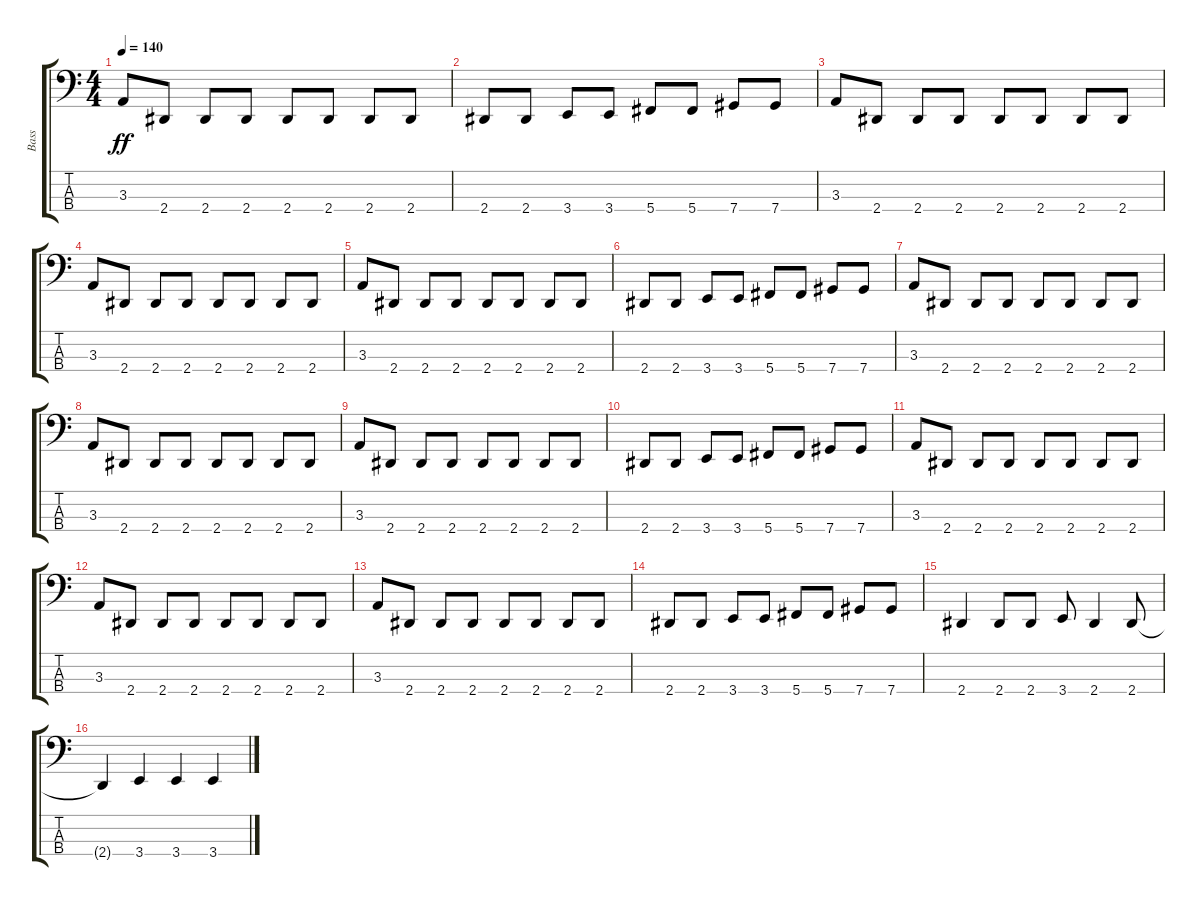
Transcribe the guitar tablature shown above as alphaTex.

\track ("Bass" "Bass") {instrument electricbasspick}
\staff {score tabs}
\tuning (E2 B1 Gb1 Db1) {hide}
\ts (4 4)
\tempo 140
\clef f4
\ks c
3.3.8{dy ff} 2.4.8 2.4.8 2.4.8 2.4.8 2.4.8 2.4.8 2.4.8 |
2.4.8 2.4.8 3.4.8 3.4.8 5.4.8 5.4.8 7.4.8 7.4.8 |
3.3.8 2.4.8 2.4.8 2.4.8 2.4.8 2.4.8 2.4.8 2.4.8 |
3.3.8 2.4.8 2.4.8 2.4.8 2.4.8 2.4.8 2.4.8 2.4.8 |
3.3.8 2.4.8 2.4.8 2.4.8 2.4.8 2.4.8 2.4.8 2.4.8 |
2.4.8 2.4.8 3.4.8 3.4.8 5.4.8 5.4.8 7.4.8 7.4.8 |
3.3.8 2.4.8 2.4.8 2.4.8 2.4.8 2.4.8 2.4.8 2.4.8 |
3.3.8 2.4.8 2.4.8 2.4.8 2.4.8 2.4.8 2.4.8 2.4.8 |
3.3.8 2.4.8 2.4.8 2.4.8 2.4.8 2.4.8 2.4.8 2.4.8 |
2.4.8 2.4.8 3.4.8 3.4.8 5.4.8 5.4.8 7.4.8 7.4.8 |
3.3.8 2.4.8 2.4.8 2.4.8 2.4.8 2.4.8 2.4.8 2.4.8 |
3.3.8 2.4.8 2.4.8 2.4.8 2.4.8 2.4.8 2.4.8 2.4.8 |
3.3.8 2.4.8 2.4.8 2.4.8 2.4.8 2.4.8 2.4.8 2.4.8 |
2.4.8 2.4.8 3.4.8 3.4.8 5.4.8 5.4.8 7.4.8 7.4.8 |
2.4.4 2.4.8 2.4.8 3.4.8 2.4.4 2.4.8 |
2.4{t}.4 3.4.4 3.4.4 3.4.4
